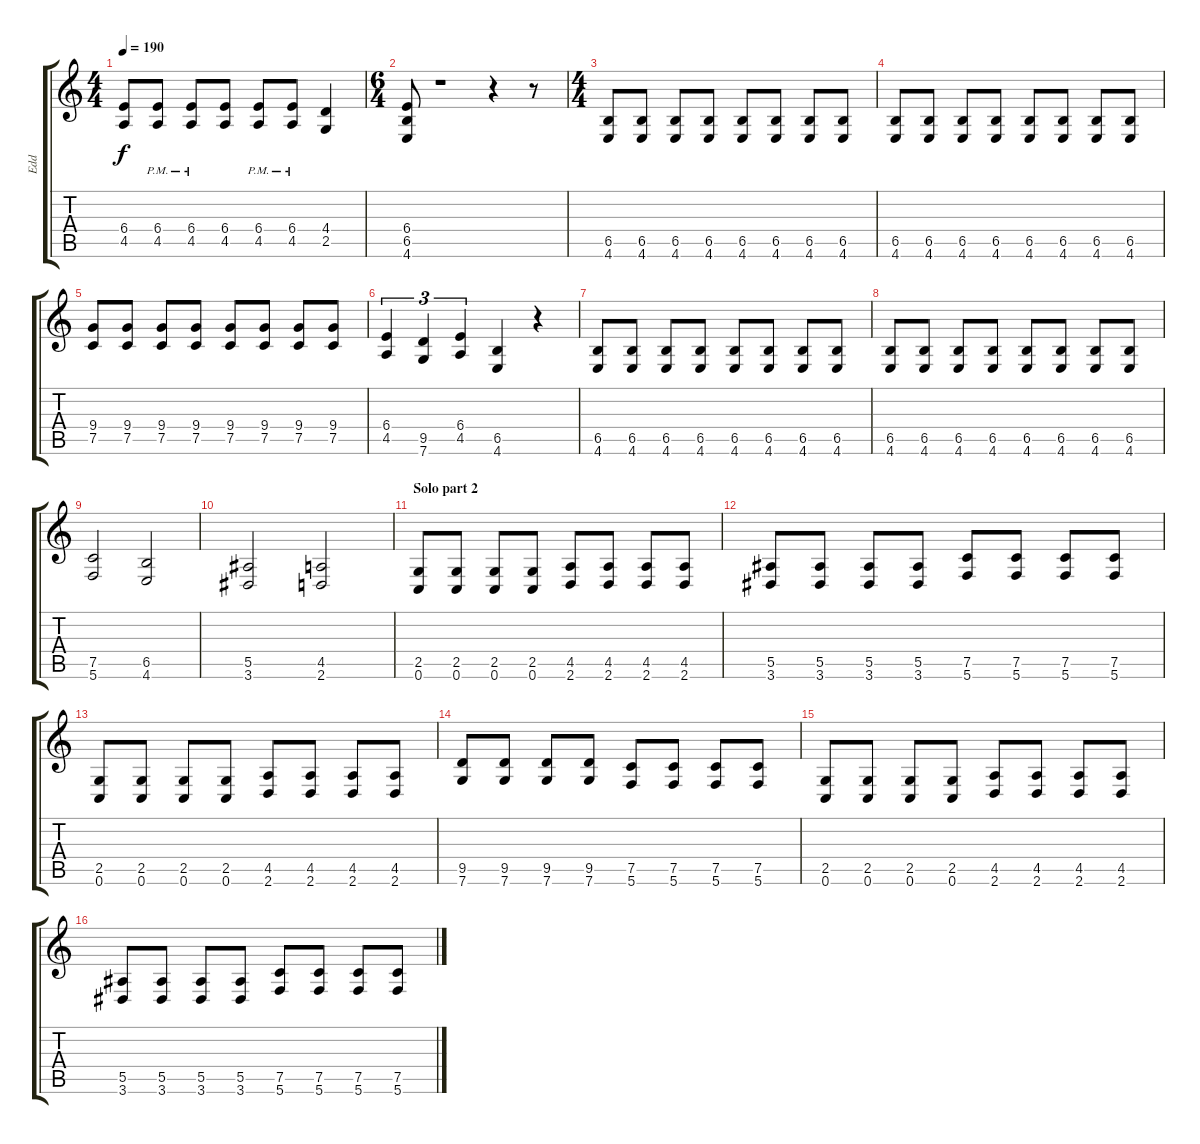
\track ("Edd" "Edd") {instrument distortionguitar}
\staff {score tabs}
\tuning (C4 G3 Eb3 Bb2 F2 C2) {hide}
\ts (4 4)
\tempo 190
\clef g2
\ks c
(6.4 4.5).8{dy f} (6.4{pm} 4.5{pm}).8 (6.4{pm} 4.5{pm}).8 (6.4 4.5).8 (6.4{pm} 4.5{pm}).8 (6.4{pm} 4.5{pm}).8 (4.4 2.5).4 |
\ts (6 4)
(6.4 6.5 4.6).8 r.1 r.4 r.8 |
\ts (4 4)
(6.5 4.6).8 (6.5 4.6).8 (6.5 4.6).8 (6.5 4.6).8 (6.5 4.6).8 (6.5 4.6).8 (6.5 4.6).8 (6.5 4.6).8 |
(6.5 4.6).8 (6.5 4.6).8 (6.5 4.6).8 (6.5 4.6).8 (6.5 4.6).8 (6.5 4.6).8 (6.5 4.6).8 (6.5 4.6).8 |
(9.4 7.5).8 (9.4 7.5).8 (9.4 7.5).8 (9.4 7.5).8 (9.4 7.5).8 (9.4 7.5).8 (9.4 7.5).8 (9.4 7.5).8 |
(6.4 4.5).4{tu (3 2)} (9.5 7.6).4{tu (3 2)} (6.4 4.5).4{tu (3 2)} (6.5 4.6).4 r.4 |
(6.5 4.6).8 (6.5 4.6).8 (6.5 4.6).8 (6.5 4.6).8 (6.5 4.6).8 (6.5 4.6).8 (6.5 4.6).8 (6.5 4.6).8 |
(6.5 4.6).8 (6.5 4.6).8 (6.5 4.6).8 (6.5 4.6).8 (6.5 4.6).8 (6.5 4.6).8 (6.5 4.6).8 (6.5 4.6).8 |
(7.5 5.6).2 (6.5 4.6).2 |
(5.5 3.6).2 (4.5 2.6).2 |
\section ("" "Solo part 2")
(2.5 0.6).8 (2.5 0.6).8 (2.5 0.6).8 (2.5 0.6).8 (4.5 2.6).8 (4.5 2.6).8 (4.5 2.6).8 (4.5 2.6).8 |
(5.5 3.6).8 (5.5 3.6).8 (5.5 3.6).8 (5.5 3.6).8 (7.5 5.6).8 (7.5 5.6).8 (7.5 5.6).8 (7.5 5.6).8 |
(2.5 0.6).8 (2.5 0.6).8 (2.5 0.6).8 (2.5 0.6).8 (4.5 2.6).8 (4.5 2.6).8 (4.5 2.6).8 (4.5 2.6).8 |
(9.5 7.6).8 (9.5 7.6).8 (9.5 7.6).8 (9.5 7.6).8 (7.5 5.6).8 (7.5 5.6).8 (7.5 5.6).8 (7.5 5.6).8 |
(2.5 0.6).8 (2.5 0.6).8 (2.5 0.6).8 (2.5 0.6).8 (4.5 2.6).8 (4.5 2.6).8 (4.5 2.6).8 (4.5 2.6).8 |
(5.5 3.6).8 (5.5 3.6).8 (5.5 3.6).8 (5.5 3.6).8 (7.5 5.6).8 (7.5 5.6).8 (7.5 5.6).8 (7.5 5.6).8
